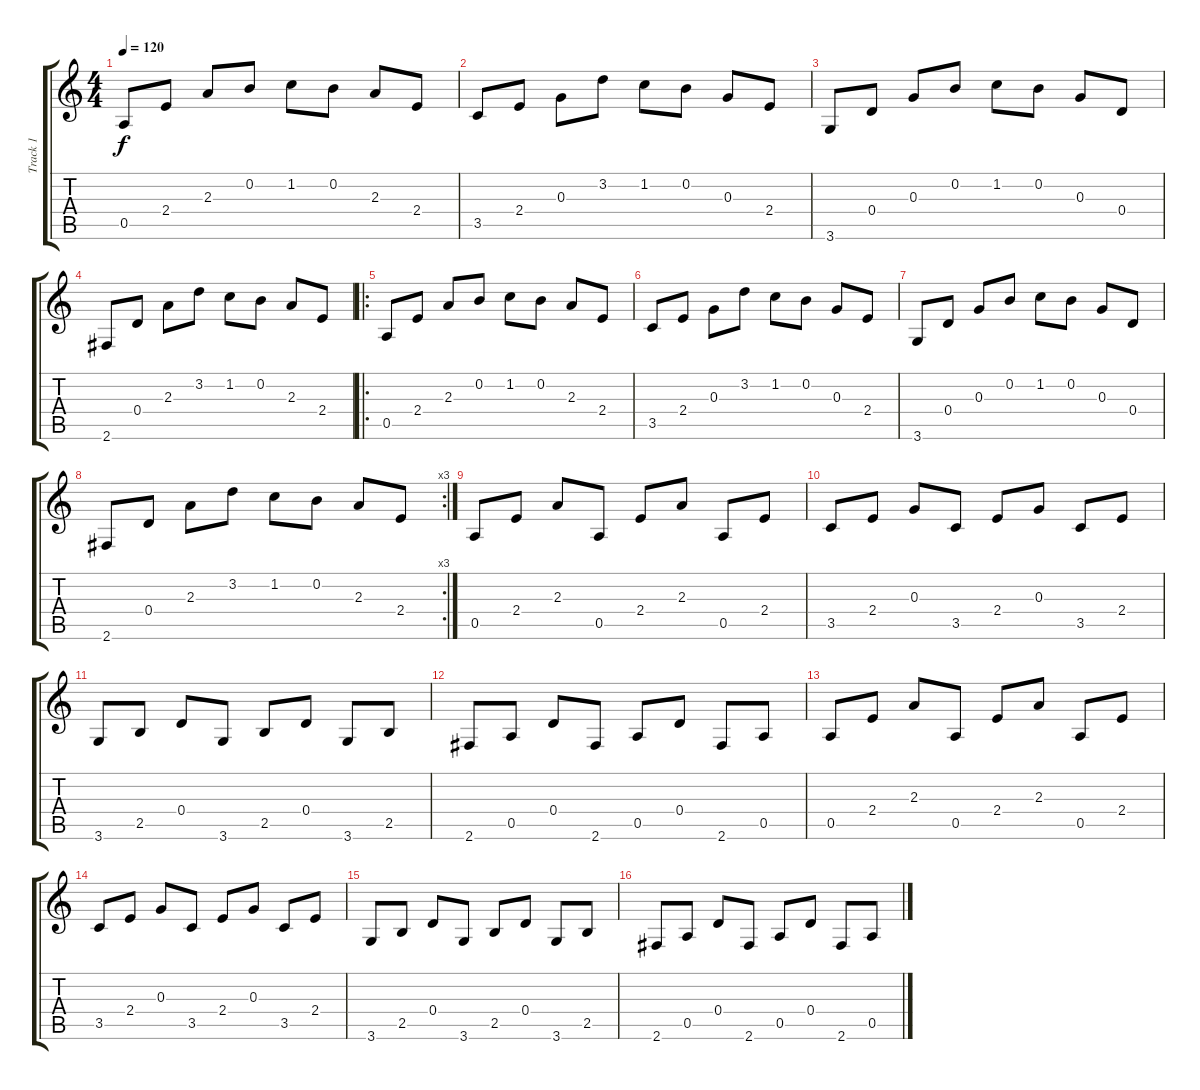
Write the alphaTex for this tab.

\track ("Track 1" "Track 1") {instrument acousticguitarnylon}
\staff {score tabs}
\tuning (E4 B3 G3 D3 A2 E2) {hide}
\ts (4 4)
\tempo 120
\clef g2
\ks c
0.5.8{dy f instrument acousticguitarnylon} 2.4.8 2.3.8 0.2.8 1.2.8 0.2.8 2.3.8 2.4.8 |
3.5.8 2.4.8 0.3.8 3.2.8 1.2.8 0.2.8 0.3.8 2.4.8 |
3.6.8 0.4.8 0.3.8 0.2.8 1.2.8 0.2.8 0.3.8 0.4.8 |
2.6.8 0.4.8 2.3.8 3.2.8 1.2.8 0.2.8 2.3.8 2.4.8 |
\ro
0.5.8 2.4.8 2.3.8 0.2.8 1.2.8 0.2.8 2.3.8 2.4.8 |
3.5.8 2.4.8 0.3.8 3.2.8 1.2.8 0.2.8 0.3.8 2.4.8 |
3.6.8 0.4.8 0.3.8 0.2.8 1.2.8 0.2.8 0.3.8 0.4.8 |
\rc 3
2.6.8 0.4.8 2.3.8 3.2.8 1.2.8 0.2.8 2.3.8 2.4.8 |
0.5.8 2.4.8 2.3.8 0.5.8 2.4.8 2.3.8 0.5.8 2.4.8 |
3.5.8 2.4.8 0.3.8 3.5.8 2.4.8 0.3.8 3.5.8 2.4.8 |
3.6.8 2.5.8 0.4.8 3.6.8 2.5.8 0.4.8 3.6.8 2.5.8 |
2.6.8 0.5.8 0.4.8 2.6.8 0.5.8 0.4.8 2.6.8 0.5.8 |
0.5.8 2.4.8 2.3.8 0.5.8 2.4.8 2.3.8 0.5.8 2.4.8 |
3.5.8 2.4.8 0.3.8 3.5.8 2.4.8 0.3.8 3.5.8 2.4.8 |
3.6.8 2.5.8 0.4.8 3.6.8 2.5.8 0.4.8 3.6.8 2.5.8 |
2.6.8 0.5.8 0.4.8 2.6.8 0.5.8 0.4.8 2.6.8 0.5.8
